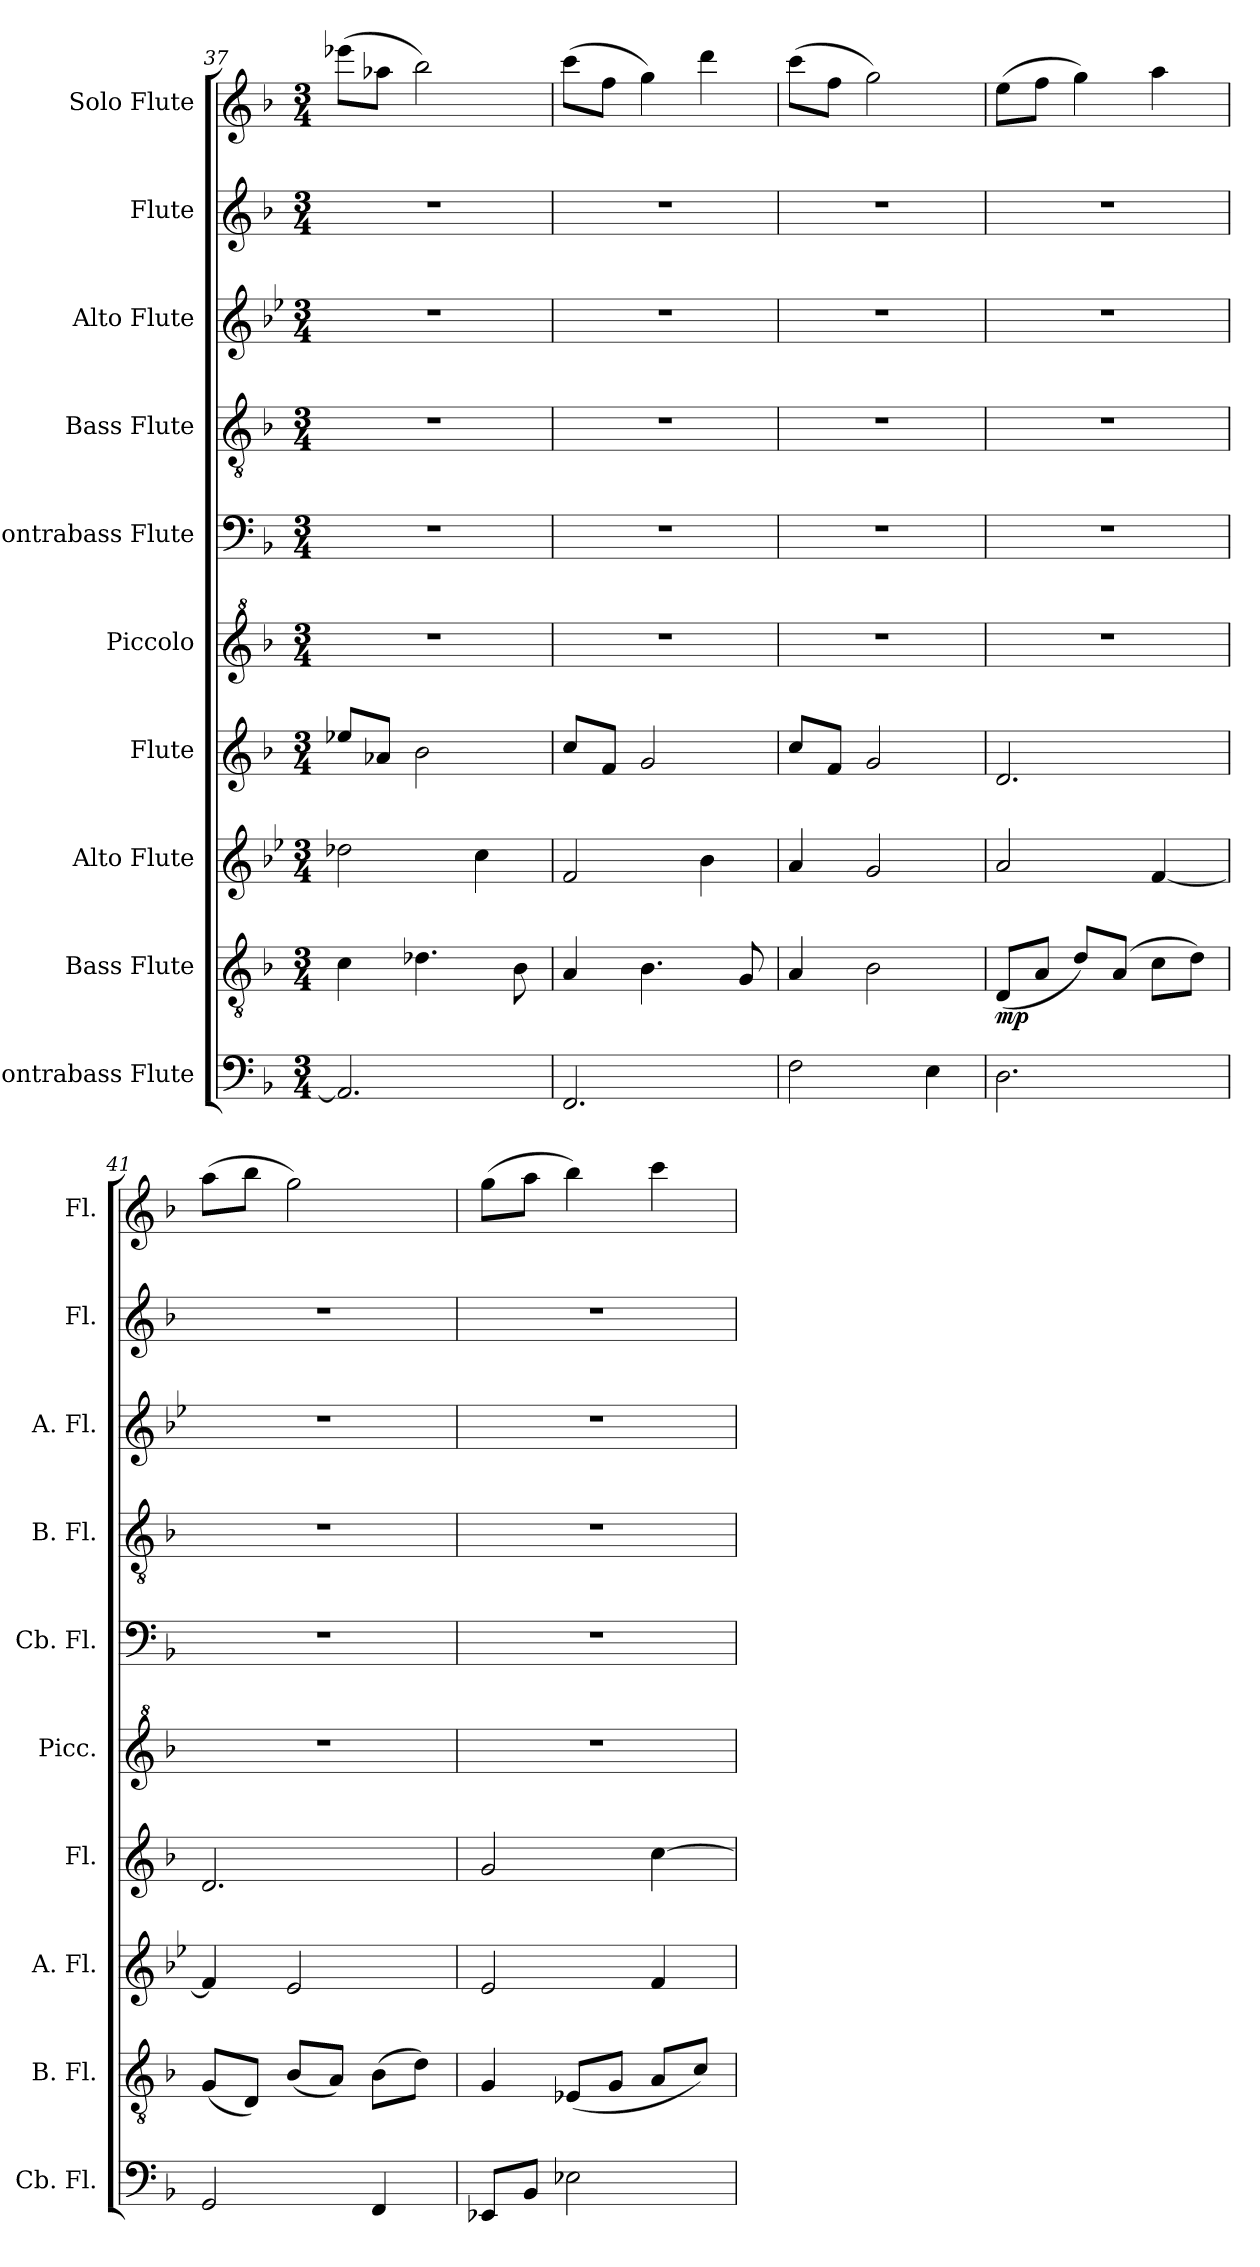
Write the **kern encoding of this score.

**kern	**kern	**dynam	**kern	**kern	**kern	**kern	**kern	**kern	**kern	**kern
*part10	*part9	*part9	*part8	*part7	*part6	*part5	*part4	*part3	*part2	*part1
*staff10	*staff9	*staff9	*staff8	*staff7	*staff6	*staff5	*staff4	*staff3	*staff2	*staff1
*I"Contrabass Flute	*I"Bass Flute	*	*I"Alto Flute	*I"Flute	*I"Piccolo	*I"Contrabass Flute	*I"Bass Flute	*I"Alto Flute	*I"Flute	*I"Solo Flute
*I'Cb. Fl.	*I'B. Fl.	*	*I'A. Fl.	*I'Fl.	*I'Picc.	*I'Cb. Fl.	*I'B. Fl.	*I'A. Fl.	*I'Fl.	*I'Fl.
*clefF4	*clefGv2	*	*clefG2	*clefG2	*clefG^2	*clefF4	*clefGv2	*clefG2	*clefG2	*clefG2
*	*	*	*ITrd3c5	*	*ITrd-7c-12	*	*	*ITrd3c5	*	*
*k[b-]	*k[b-]	*	*k[b-]	*k[b-]	*k[b-]	*k[b-]	*k[b-]	*k[b-]	*k[b-]	*k[b-]
*F:	*F:	*	*F:	*F:	*F:	*F:	*F:	*F:	*F:	*F:
*M3/4	*M3/4	*	*M3/4	*M3/4	*M3/4	*M3/4	*M3/4	*M3/4	*M3/4	*M3/4
=37	=37	=37	=37	=37	=37	=37	=37	=37	=37	=37
2.AA-/]	4c\	.	2a-X\	8ee-X/L	2.r	2.r	2.r	2.r	2.r	(8eee-X\L
.	.	.	.	8a-X/J	.	.	.	.	.	8aa-X\J
.	4.d-X\	.	.	2b-\	.	.	.	.	.	2bb-\)
.	.	.	4g\	.	.	.	.	.	.	.
.	8B-\	.	.	.	.	.	.	.	.	.
!!LO:PB:g=z
=38	=38	=38	=38	=38	=38	=38	=38	=38	=38	=38
2.FF/	4A/	.	2c/	8cc/L	2.r	2.r	2.r	2.r	2.r	(8ccc\L
.	.	.	.	8f/J	.	.	.	.	.	8ff\J
.	4.B-\	.	.	2g/	.	.	.	.	.	4gg\)
.	.	.	4f\	.	.	.	.	.	.	4ddd\
.	8G/	.	.	.	.	.	.	.	.	.
=39	=39	=39	=39	=39	=39	=39	=39	=39	=39	=39
2F\	4A/	.	4e/	8cc/L	2.r	2.r	2.r	2.r	2.r	(8ccc\L
.	.	.	.	8f/J	.	.	.	.	.	8ff\J
.	2B-\	.	2d/	2g/	.	.	.	.	.	2gg\)
4E\	.	.	.	.	.	.	.	.	.	.
=40	=40	=40	=40	=40	=40	=40	=40	=40	=40	=40
!	!	!LO:DY:b	!	!	!	!	!	!	!	!
2.D\	(8D/L	mp	2e/	2.d/	2.r	2.r	2.r	2.r	2.r	(8ee\L
.	8A/J	.	.	.	.	.	.	.	.	8ff\J
.	8d/L)	.	.	.	.	.	.	.	.	4gg\)
.	(8A/J	.	.	.	.	.	.	.	.	.
.	8c\L	.	[4c/	.	.	.	.	.	.	4aa\
.	8d\J)	.	.	.	.	.	.	.	.	.
=41	=41	=41	=41	=41	=41	=41	=41	=41	=41	=41
2GG/	(8G/L	.	4c/]	2.d/	2.r	2.r	2.r	2.r	2.r	(8aa\L
.	8D/J)	.	.	.	.	.	.	.	.	8bb-\J
.	(8B-/L	.	2B-/	.	.	.	.	.	.	2gg\)
.	8A/J)	.	.	.	.	.	.	.	.	.
4FF/	(8B-\L	.	.	.	.	.	.	.	.	.
.	8d\J)	.	.	.	.	.	.	.	.	.
=42	=42	=42	=42	=42	=42	=42	=42	=42	=42	=42
8EE-X/L	4G/	.	2B-/	2g/	2.r	2.r	2.r	2.r	2.r	(8gg\L
8BB-/J	.	.	.	.	.	.	.	.	.	8aa\J
2E-X\	(8E-X/L	.	.	.	.	.	.	.	.	4bb-\)
.	8G/J	.	.	.	.	.	.	.	.	.
.	8A/L	.	4c/	[4cc\	.	.	.	.	.	4ccc\
.	8c/J)	.	.	.	.	.	.	.	.	.
=	=	=	=	=	=	=	=	=	=	=
*-	*-	*-	*-	*-	*-	*-	*-	*-	*-	*-
